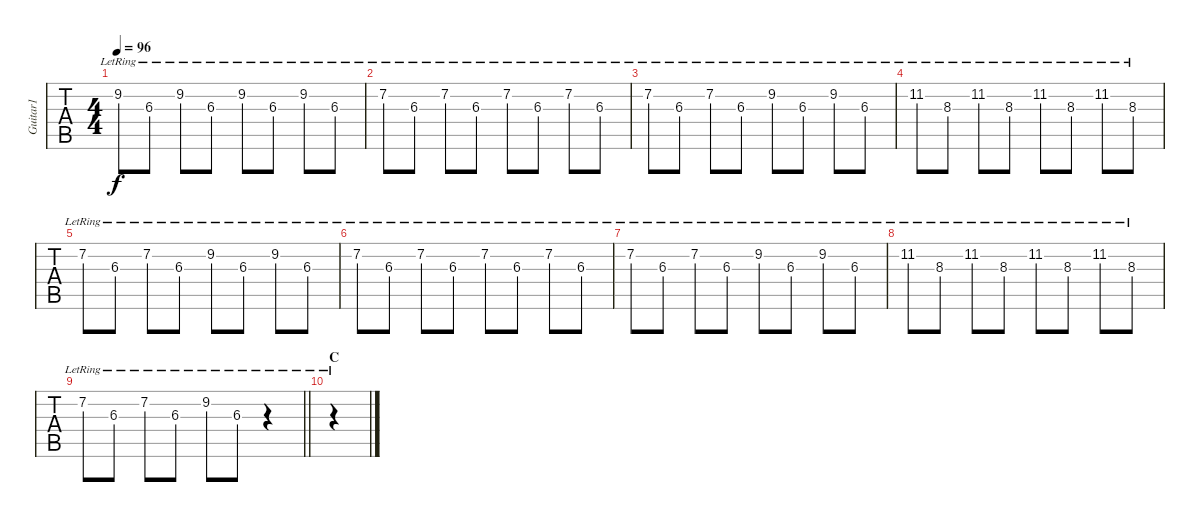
\track ("Guitar1" "Guitar1") {instrument distortionguitar}
\staff {tabs}
\tuning (E4 B3 G3 D3 A2 D2) {hide}
\ts (4 4)
\tempo 96
\clef g2
\ks c
9.2{lr}.8{dy f} 6.3{lr}.8 9.2{lr}.8 6.3{lr}.8 9.2{lr}.8 6.3{lr}.8 9.2{lr}.8 6.3{lr}.8 |
7.2{lr}.8 6.3{lr}.8 7.2{lr}.8 6.3{lr}.8 7.2{lr}.8 6.3{lr}.8 7.2{lr}.8 6.3{lr}.8 |
7.2{lr}.8 6.3{lr}.8 7.2{lr}.8 6.3{lr}.8 9.2{lr}.8 6.3{lr}.8 9.2{lr}.8 6.3{lr}.8 |
11.2{lr}.8 8.3{lr}.8 11.2{lr}.8 8.3{lr}.8 11.2{lr}.8 8.3{lr}.8 11.2{lr}.8 8.3{lr}.8 |
7.2{lr}.8 6.3{lr}.8 7.2{lr}.8 6.3{lr}.8 9.2{lr}.8 6.3{lr}.8 9.2{lr}.8 6.3{lr}.8 |
7.2{lr}.8 6.3{lr}.8 7.2{lr}.8 6.3{lr}.8 7.2{lr}.8 6.3{lr}.8 7.2{lr}.8 6.3{lr}.8 |
7.2{lr}.8 6.3{lr}.8 7.2{lr}.8 6.3{lr}.8 9.2{lr}.8 6.3{lr}.8 9.2{lr}.8 6.3{lr}.8 |
11.2{lr}.8 8.3{lr}.8 11.2{lr}.8 8.3{lr}.8 11.2{lr}.8 8.3{lr}.8 11.2{lr}.8 8.3{lr}.8 |
\barLineRight lightlight
7.2{lr}.8 6.3{lr}.8 7.2{lr}.8 6.3{lr}.8 9.2{lr}.8 6.3{lr}.8 r.4 |
\section ("" "C")
